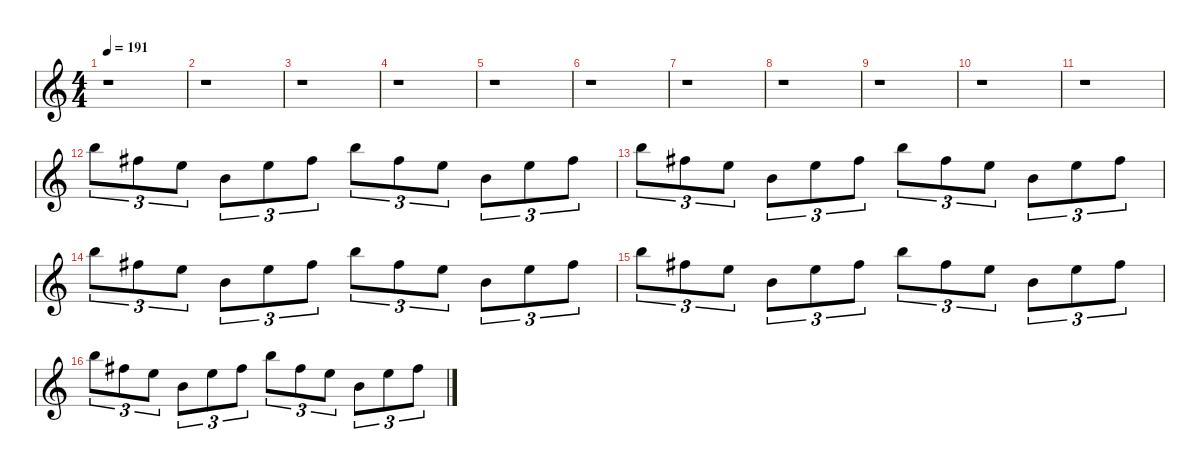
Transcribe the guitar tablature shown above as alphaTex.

\defaultSystemsLayout 4
\hideDynamics
\bracketExtendMode nobrackets
\singleTrackTrackNamePolicy hidden
\multiTrackTrackNamePolicy hidden
\firstSystemTrackNameMode fullname
\firstSystemTrackNameOrientation horizontal
\otherSystemsTrackNameOrientation horizontal
\track ("Organs" "org.") {instrument rockorgan}
\staff {score}
\tuning (E4 B3 G3 D3 A2 E2 B1)
\ts (4 4)
\tempo 191
\clef g2
\ks c
r.1{dy f beam Down} |
r.1{beam Down} |
r.1{beam Down} |
r.1{beam Down} |
r.1{beam Down} |
r.1{beam Down} |
r.1{beam Down} |
r.1{beam Down} |
r.1{beam Down} |
r.1{beam Down} |
r.1{beam Down} |
19.1.8{tu (3 2) dy mf beam Down} 19.2{acc #}.8{tu (3 2) beam Down} 17.2.8{tu (3 2) beam Down} 16.3.8{tu (3 2) beam Down} 17.2.8{tu (3 2) beam Down} 14.1{acc #}.8{tu (3 2) beam Down} 19.1.8{tu (3 2) beam Down} 19.2{acc #}.8{tu (3 2) beam Down} 17.2.8{tu (3 2) beam Down} 16.3.8{tu (3 2) beam Down} 17.2.8{tu (3 2) beam Down} 14.1{acc #}.8{tu (3 2) beam Down} |
19.1.8{tu (3 2) beam Down} 19.2{acc #}.8{tu (3 2) beam Down} 17.2.8{tu (3 2) beam Down} 16.3.8{tu (3 2) beam Down} 17.2.8{tu (3 2) beam Down} 14.1{acc #}.8{tu (3 2) beam Down} 19.1.8{tu (3 2) beam Down} 19.2{acc #}.8{tu (3 2) beam Down} 17.2.8{tu (3 2) beam Down} 16.3.8{tu (3 2) beam Down} 17.2.8{tu (3 2) beam Down} 14.1{acc #}.8{tu (3 2) beam Down} |
19.1.8{tu (3 2) beam Down} 19.2{acc #}.8{tu (3 2) beam Down} 17.2.8{tu (3 2) beam Down} 16.3.8{tu (3 2) beam Down} 17.2.8{tu (3 2) beam Down} 14.1{acc #}.8{tu (3 2) beam Down} 19.1.8{tu (3 2) beam Down} 19.2{acc #}.8{tu (3 2) beam Down} 17.2.8{tu (3 2) beam Down} 16.3.8{tu (3 2) beam Down} 17.2.8{tu (3 2) beam Down} 14.1{acc #}.8{tu (3 2) beam Down} |
19.1.8{tu (3 2) beam Down} 19.2{acc #}.8{tu (3 2) beam Down} 17.2.8{tu (3 2) beam Down} 16.3.8{tu (3 2) beam Down} 17.2.8{tu (3 2) beam Down} 14.1{acc #}.8{tu (3 2) beam Down} 19.1.8{tu (3 2) beam Down} 19.2{acc #}.8{tu (3 2) beam Down} 17.2.8{tu (3 2) beam Down} 16.3.8{tu (3 2) beam Down} 17.2.8{tu (3 2) beam Down} 14.1{acc #}.8{tu (3 2) beam Down} |
19.1.8{tu (3 2) beam Down} 19.2{acc #}.8{tu (3 2) beam Down} 17.2.8{tu (3 2) beam Down} 16.3.8{tu (3 2) beam Down} 17.2.8{tu (3 2) beam Down} 14.1{acc #}.8{tu (3 2) beam Down} 19.1.8{tu (3 2) beam Down} 19.2{acc #}.8{tu (3 2) beam Down} 17.2.8{tu (3 2) beam Down} 16.3.8{tu (3 2) beam Down} 17.2.8{tu (3 2) beam Down} 14.1{acc #}.8{tu (3 2) beam Down}
